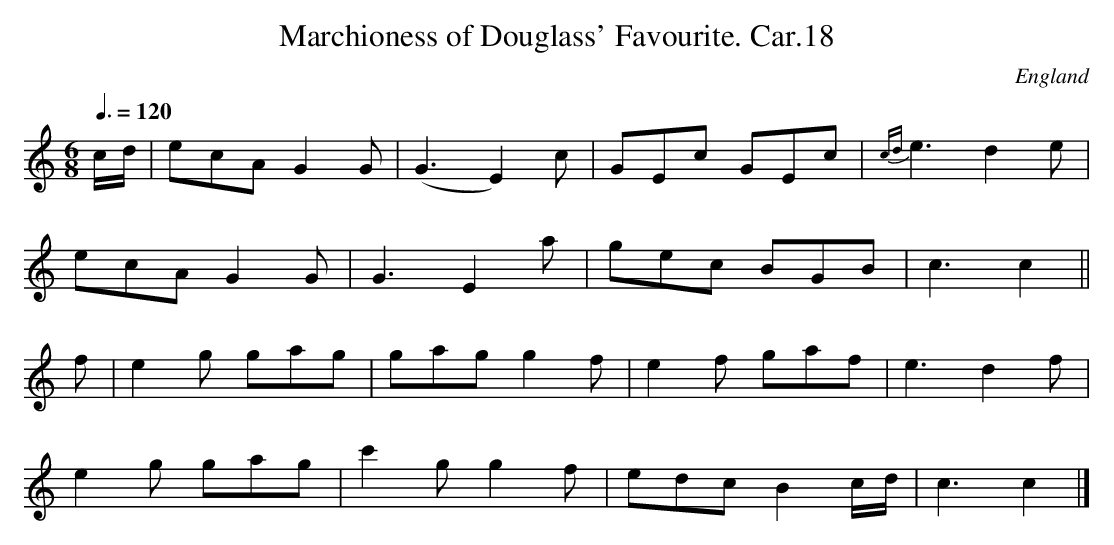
X:1
T:Marchioness of Douglass' Favourite. Car.18
M:6/8
L:1/8
Q:3/8=120
O:England
K:C major
c/d/|ecA G2G|(G3 E2) c|GEc GEc|{cd}e3 d2e|!
ecA G2G|G3 E2a|gec BGB|c3 c2||!
f|e2g gag|gag g2f|e2f gaf|e3 d2f|!
e2g gag|c'2g g2f|edc B2c/d/|c3 c2|]
